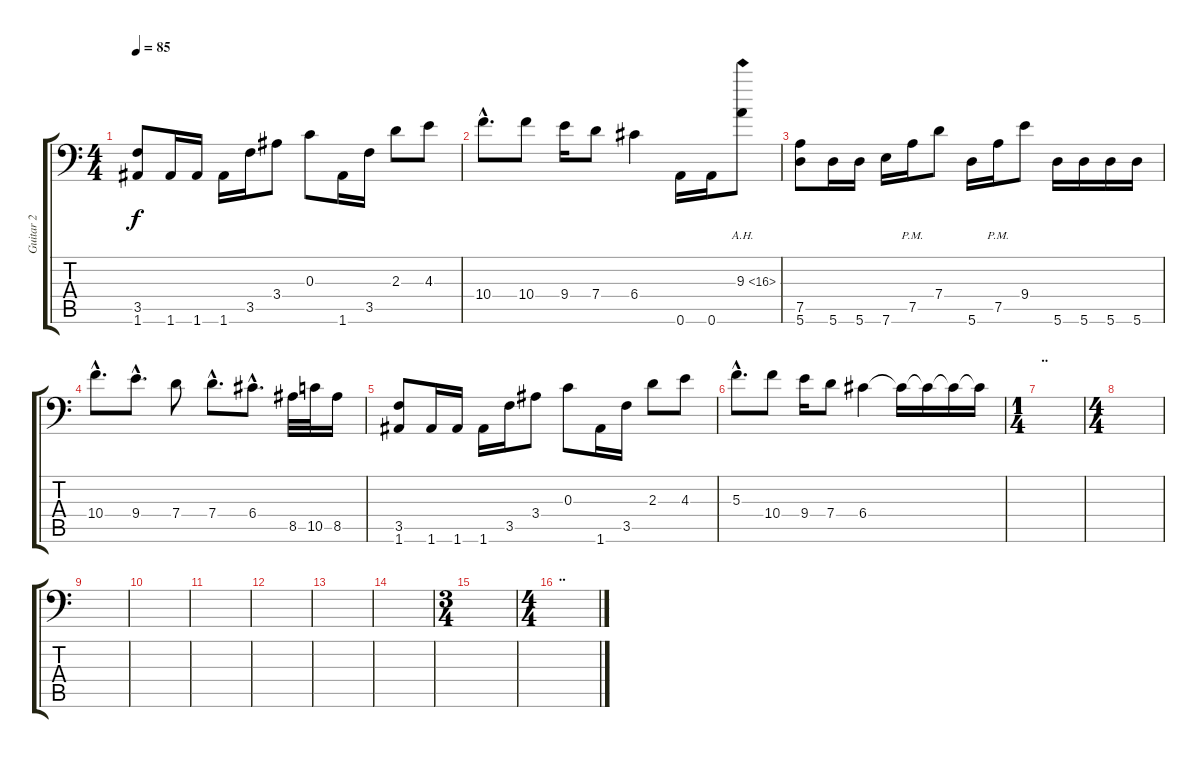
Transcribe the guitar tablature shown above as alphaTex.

\track ("Guitar 2" "Guitar 2") {instrument overdrivenguitar}
\staff {score tabs}
\tuning (A3 E3 C3 G2 D2 A1) {hide}
\ts (4 4)
\tempo 85
\clef f4
\ks c
(3.5 1.6).8{dy f} 1.6.16 1.6.16 1.6.16 3.5.16 3.4.8 0.3.8 1.6.16 3.5.16 2.3.8 4.3.8 |
10.4{hac}.8{d} 10.4.8 9.4.16 7.4.8 6.4.4 0.6.16 0.6.16 9.3{ah 7}.8 |
(7.5 5.6).8 5.6.16 5.6.16 7.6.16 7.5{pm}.16 7.4.8 5.6.16 7.5{pm}.16 9.4.8 5.6.16 5.6.16 5.6.16 5.6.16 |
10.4{hac}.8{d} 9.4{hac}.8{d} 7.4.8 7.4{hac}.8{d} 6.4{hac}.8{d} 8.5.32 10.5.32 8.5.16 |
(3.5 1.6).8 1.6.16 1.6.16 1.6.16 3.5.16 3.4.8 0.3.8 1.6.16 3.5.16 2.3.8 4.3.8 |
5.3{hac}.8{d} 10.4.8 9.4.16 7.4.8 6.4.4 6.4{t}.16 6.4{t}.16 6.4{t}.16 6.4{t}.16 |
\ts (1 4)
\section ("" "..")
|
\ts (4 4)
|
|
|
|
|
|
|
\ts (3 4)
|
\ts (4 4)
\section ("" "..")
